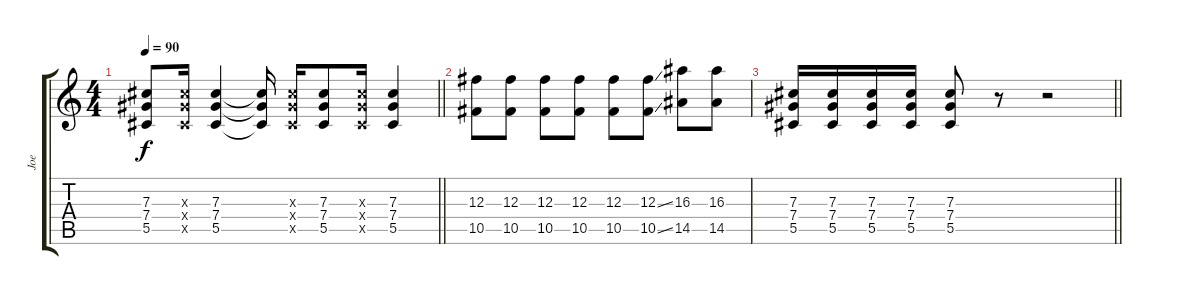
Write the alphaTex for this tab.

\track ("Joe" "Joe") {instrument overdrivenguitar}
\staff {score tabs}
\tuning (Eb4 Bb3 Gb3 Db3 Ab2 Db2) {hide}
\ts (4 4)
\tempo 90
\clef g2
\barLineRight lightlight
\ks c
(7.3 7.4 5.5).8{dy f} (7.3{x} 7.4{x} 5.5{x}).16 (7.3 7.4 5.5).4 (7.3{t} 7.4{t} 5.5{t}).16 (7.3{x} 7.4{x} 5.5{x}).16 (7.3 7.4 5.5).8 (7.3{x} 7.4{x} 5.5{x}).16 (7.3 7.4 5.5).4 |
(12.3 10.5).8 (12.3 10.5).8 (12.3 10.5).8 (12.3 10.5).8 (12.3 10.5).8 (12.3{ss} 10.5{ss}).8 (16.3 14.5).8 (16.3 14.5).8 |
\barLineRight lightlight
(7.3 7.4 5.5).16 (7.3 7.4 5.5).16 (7.3 7.4 5.5).16 (7.3 7.4 5.5).16 (7.3 7.4 5.5).8 r.8 r.2
